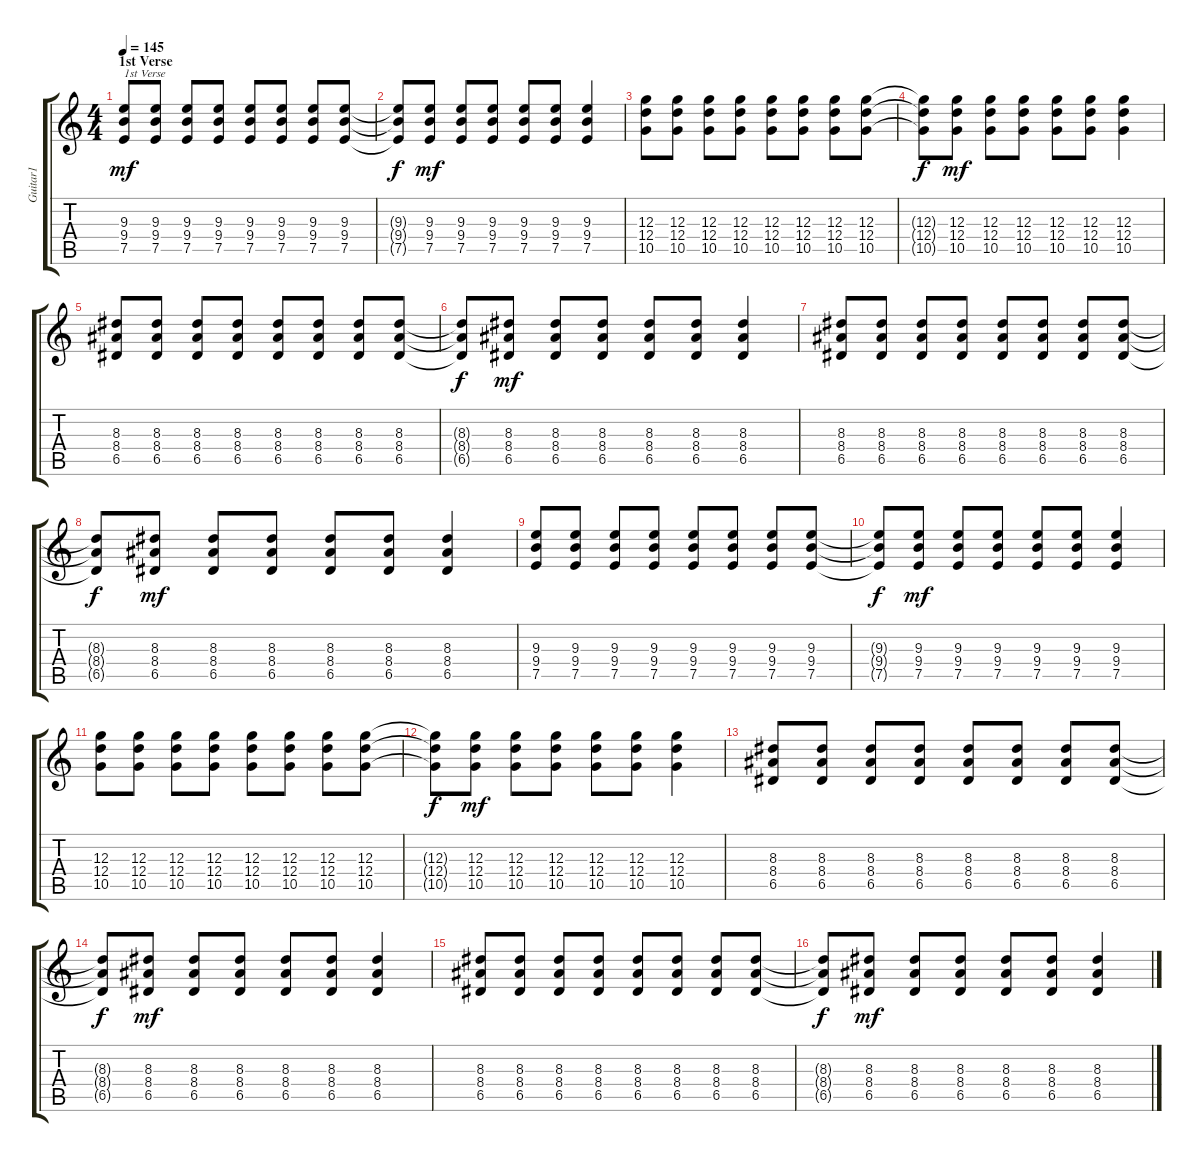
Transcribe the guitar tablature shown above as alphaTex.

\track ("Guitar1" "Guitar1") {instrument distortionguitar}
\staff {score tabs}
\tuning (E4 B3 G3 D3 A2 E2) {hide}
\ts (4 4)
\section ("" "1st Verse")
\tempo 145
\clef g2
\ks c
(9.3 9.4 7.5).8{txt "1st Verse" dy mf} (9.3 9.4 7.5).8 (9.3 9.4 7.5).8 (9.3 9.4 7.5).8 (9.3 9.4 7.5).8 (9.3 9.4 7.5).8 (9.3 9.4 7.5).8 (9.3 9.4 7.5).8 |
(9.3{t} 9.4{t} 7.5{t}).8{dy f} (9.3 9.4 7.5).8{dy mf} (9.3 9.4 7.5).8 (9.3 9.4 7.5).8 (9.3 9.4 7.5).8 (9.3 9.4 7.5).8 (9.3 9.4 7.5).4 |
(12.3 12.4 10.5).8 (12.3 12.4 10.5).8 (12.3 12.4 10.5).8 (12.3 12.4 10.5).8 (12.3 12.4 10.5).8 (12.3 12.4 10.5).8 (12.3 12.4 10.5).8 (12.3 12.4 10.5).8 |
(12.3{t} 12.4{t} 10.5{t}).8{dy f} (12.3 12.4 10.5).8{dy mf} (12.3 12.4 10.5).8 (12.3 12.4 10.5).8 (12.3 12.4 10.5).8 (12.3 12.4 10.5).8 (12.3 12.4 10.5).4 |
(8.3 8.4 6.5).8 (8.3 8.4 6.5).8 (8.3 8.4 6.5).8 (8.3 8.4 6.5).8 (8.3 8.4 6.5).8 (8.3 8.4 6.5).8 (8.3 8.4 6.5).8 (8.3 8.4 6.5).8 |
(8.3{t} 8.4{t} 6.5{t}).8{dy f} (8.3 8.4 6.5).8{dy mf} (8.3 8.4 6.5).8 (8.3 8.4 6.5).8 (8.3 8.4 6.5).8 (8.3 8.4 6.5).8 (8.3 8.4 6.5).4 |
(8.3 8.4 6.5).8 (8.3 8.4 6.5).8 (8.3 8.4 6.5).8 (8.3 8.4 6.5).8 (8.3 8.4 6.5).8 (8.3 8.4 6.5).8 (8.3 8.4 6.5).8 (8.3 8.4 6.5).8 |
(8.3{t} 8.4{t} 6.5{t}).8{dy f} (8.3 8.4 6.5).8{dy mf} (8.3 8.4 6.5).8 (8.3 8.4 6.5).8 (8.3 8.4 6.5).8 (8.3 8.4 6.5).8 (8.3 8.4 6.5).4 |
(9.3 9.4 7.5).8 (9.3 9.4 7.5).8 (9.3 9.4 7.5).8 (9.3 9.4 7.5).8 (9.3 9.4 7.5).8 (9.3 9.4 7.5).8 (9.3 9.4 7.5).8 (9.3 9.4 7.5).8 |
(9.3{t} 9.4{t} 7.5{t}).8{dy f} (9.3 9.4 7.5).8{dy mf} (9.3 9.4 7.5).8 (9.3 9.4 7.5).8 (9.3 9.4 7.5).8 (9.3 9.4 7.5).8 (9.3 9.4 7.5).4 |
(12.3 12.4 10.5).8 (12.3 12.4 10.5).8 (12.3 12.4 10.5).8 (12.3 12.4 10.5).8 (12.3 12.4 10.5).8 (12.3 12.4 10.5).8 (12.3 12.4 10.5).8 (12.3 12.4 10.5).8 |
(12.3{t} 12.4{t} 10.5{t}).8{dy f} (12.3 12.4 10.5).8{dy mf} (12.3 12.4 10.5).8 (12.3 12.4 10.5).8 (12.3 12.4 10.5).8 (12.3 12.4 10.5).8 (12.3 12.4 10.5).4 |
(8.3 8.4 6.5).8 (8.3 8.4 6.5).8 (8.3 8.4 6.5).8 (8.3 8.4 6.5).8 (8.3 8.4 6.5).8 (8.3 8.4 6.5).8 (8.3 8.4 6.5).8 (8.3 8.4 6.5).8 |
(8.3{t} 8.4{t} 6.5{t}).8{dy f} (8.3 8.4 6.5).8{dy mf} (8.3 8.4 6.5).8 (8.3 8.4 6.5).8 (8.3 8.4 6.5).8 (8.3 8.4 6.5).8 (8.3 8.4 6.5).4 |
(8.3 8.4 6.5).8 (8.3 8.4 6.5).8 (8.3 8.4 6.5).8 (8.3 8.4 6.5).8 (8.3 8.4 6.5).8 (8.3 8.4 6.5).8 (8.3 8.4 6.5).8 (8.3 8.4 6.5).8 |
(8.3{t} 8.4{t} 6.5{t}).8{dy f} (8.3 8.4 6.5).8{dy mf} (8.3 8.4 6.5).8 (8.3 8.4 6.5).8 (8.3 8.4 6.5).8 (8.3 8.4 6.5).8 (8.3 8.4 6.5).4
